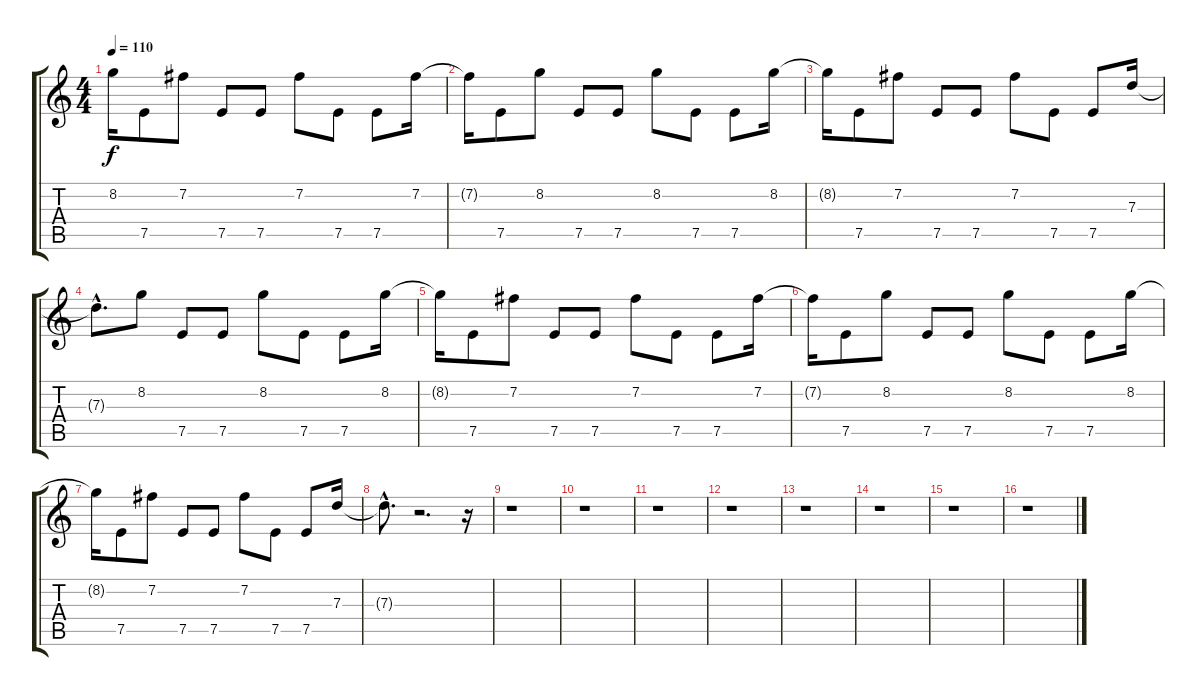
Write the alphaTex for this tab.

\track "" {instrument overdrivenguitar}
\staff {score tabs}
\tuning (E4 B3 G3 D3 A2 E2) {hide}
\ts (4 4)
\tempo 110
\clef g2
\ks c
8.2{t}.16{dy f} 7.5.8 7.2.8 7.5.8 7.5.8 7.2.8 7.5.8 7.5.8 7.2.16 |
7.2{t}.16 7.5.8 8.2.8 7.5.8 7.5.8 8.2.8 7.5.8 7.5.8 8.2.16 |
8.2{t}.16 7.5.8 7.2.8 7.5.8 7.5.8 7.2.8 7.5.8 7.5.8 7.3.16 |
7.3{hac t}.8{d} 8.2.8 7.5.8 7.5.8 8.2.8 7.5.8 7.5.8 8.2.16 |
8.2{t}.16 7.5.8 7.2.8 7.5.8 7.5.8 7.2.8 7.5.8 7.5.8 7.2.16 |
7.2{t}.16 7.5.8 8.2.8 7.5.8 7.5.8 8.2.8 7.5.8 7.5.8 8.2.16 |
8.2{t}.16 7.5.8 7.2.8 7.5.8 7.5.8 7.2.8 7.5.8 7.5.8 7.3.16 |
7.3{hac t}.8{d} r.2{d} r.16 |
r.1 |
r.1 |
r.1 |
r.1 |
r.1 |
r.1 |
r.1 |
r.1
